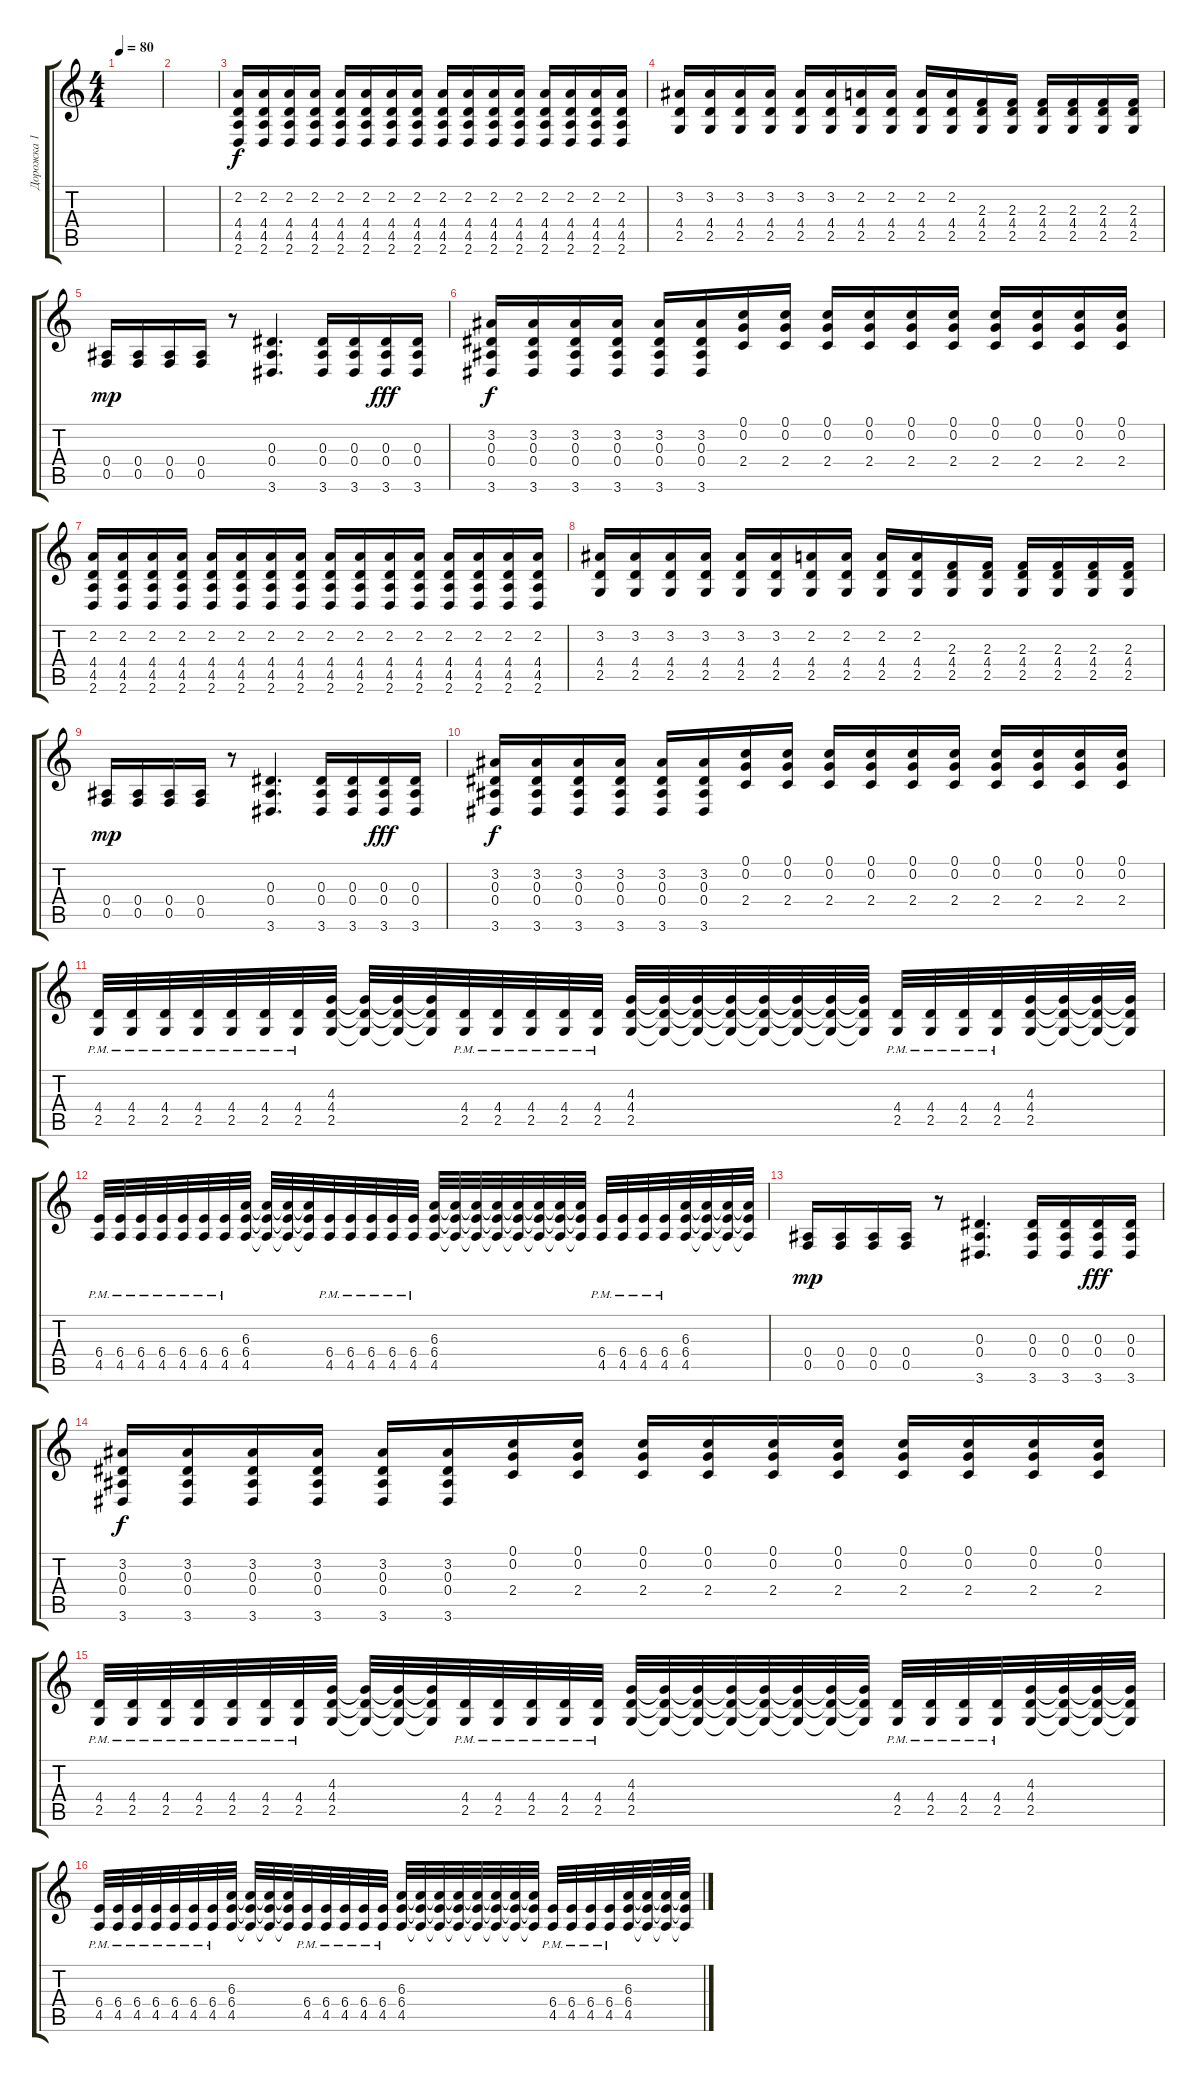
\track ("Дорожка 1" "Дорожка 1") {instrument distortionguitar}
\staff {score tabs}
\tuning (C4 G3 Eb3 Bb2 F2 C2) {hide}
\ts (4 4)
\tempo 80
\clef g2
\ks c
|
|
(2.2 4.4 4.5 2.6).16 (2.2 4.4 4.5 2.6).16 (2.2 4.4 4.5 2.6).16 (2.2 4.4 4.5 2.6).16 (2.2 4.4 4.5 2.6).16 (2.2 4.4 4.5 2.6).16 (2.2 4.4 4.5 2.6).16 (2.2 4.4 4.5 2.6).16 (2.2 4.4 4.5 2.6).16 (2.2 4.4 4.5 2.6).16 (2.2 4.4 4.5 2.6).16 (2.2 4.4 4.5 2.6).16 (2.2 4.4 4.5 2.6).16 (2.2 4.4 4.5 2.6).16 (2.2 4.4 4.5 2.6).16 (2.2 4.4 4.5 2.6).16 |
(3.2 4.4 2.5).16 (3.2 4.4 2.5).16 (3.2 4.4 2.5).16 (3.2 4.4 2.5).16 (3.2 4.4 2.5).16 (3.2 4.4 2.5).16 (2.2 4.4 2.5).16 (2.2 4.4 2.5).16 (2.2 4.4 2.5).16 (2.2 4.4 2.5).16 (2.3 4.4 2.5).16 (2.3 4.4 2.5).16 (2.3 4.4 2.5).16 (2.3 4.4 2.5).16 (2.3 4.4 2.5).16 (2.3 4.4 2.5).16 |
(0.4 0.5).16{dy mp} (0.4 0.5).16 (0.4 0.5).16 (0.4 0.5).16 r.8 (0.3 0.4 3.6).4{d} (0.3 0.4 3.6).16 (0.3 0.4 3.6).16 (0.3 0.4 3.6).16{dy fff} (0.3 0.4 3.6).16 |
(3.2 0.3 0.4 3.6).16{dy f} (3.2 0.3 0.4 3.6).16 (3.2 0.3 0.4 3.6).16 (3.2 0.3 0.4 3.6).16 (3.2 0.3 0.4 3.6).16 (3.2 0.3 0.4 3.6).16 (0.1 0.2 2.4).16 (0.1 0.2 2.4).16 (0.1 0.2 2.4).16 (0.1 0.2 2.4).16 (0.1 0.2 2.4).16 (0.1 0.2 2.4).16 (0.1 0.2 2.4).16 (0.1 0.2 2.4).16 (0.1 0.2 2.4).16 (0.1 0.2 2.4).16 |
(2.2 4.4 4.5 2.6).16 (2.2 4.4 4.5 2.6).16 (2.2 4.4 4.5 2.6).16 (2.2 4.4 4.5 2.6).16 (2.2 4.4 4.5 2.6).16 (2.2 4.4 4.5 2.6).16 (2.2 4.4 4.5 2.6).16 (2.2 4.4 4.5 2.6).16 (2.2 4.4 4.5 2.6).16 (2.2 4.4 4.5 2.6).16 (2.2 4.4 4.5 2.6).16 (2.2 4.4 4.5 2.6).16 (2.2 4.4 4.5 2.6).16 (2.2 4.4 4.5 2.6).16 (2.2 4.4 4.5 2.6).16 (2.2 4.4 4.5 2.6).16 |
(3.2 4.4 2.5).16 (3.2 4.4 2.5).16 (3.2 4.4 2.5).16 (3.2 4.4 2.5).16 (3.2 4.4 2.5).16 (3.2 4.4 2.5).16 (2.2 4.4 2.5).16 (2.2 4.4 2.5).16 (2.2 4.4 2.5).16 (2.2 4.4 2.5).16 (2.3 4.4 2.5).16 (2.3 4.4 2.5).16 (2.3 4.4 2.5).16 (2.3 4.4 2.5).16 (2.3 4.4 2.5).16 (2.3 4.4 2.5).16 |
(0.4 0.5).16{dy mp} (0.4 0.5).16 (0.4 0.5).16 (0.4 0.5).16 r.8 (0.3 0.4 3.6).4{d} (0.3 0.4 3.6).16 (0.3 0.4 3.6).16 (0.3 0.4 3.6).16{dy fff} (0.3 0.4 3.6).16 |
(3.2 0.3 0.4 3.6).16{dy f} (3.2 0.3 0.4 3.6).16 (3.2 0.3 0.4 3.6).16 (3.2 0.3 0.4 3.6).16 (3.2 0.3 0.4 3.6).16 (3.2 0.3 0.4 3.6).16 (0.1 0.2 2.4).16 (0.1 0.2 2.4).16 (0.1 0.2 2.4).16 (0.1 0.2 2.4).16 (0.1 0.2 2.4).16 (0.1 0.2 2.4).16 (0.1 0.2 2.4).16 (0.1 0.2 2.4).16 (0.1 0.2 2.4).16 (0.1 0.2 2.4).16 |
(4.4{pm} 2.5{pm}).32 (4.4{pm} 2.5{pm}).32 (4.4{pm} 2.5{pm}).32 (4.4{pm} 2.5{pm}).32 (4.4{pm} 2.5{pm}).32 (4.4{pm} 2.5{pm}).32 (4.4{pm} 2.5{pm}).32 (4.3 4.4 2.5).32 (4.3{t} 4.4{t} 2.5{t}).32 (4.3{t} 4.4{t} 2.5{t}).32 (4.3{t} 4.4{t} 2.5{t}).32 (4.4{pm} 2.5{pm}).32 (4.4{pm} 2.5{pm}).32 (4.4{pm} 2.5{pm}).32 (4.4{pm} 2.5{pm}).32 (4.4{pm} 2.5{pm}).32 (4.3 4.4 2.5).32 (4.3{t} 4.4{t} 2.5{t}).32 (4.3{t} 4.4{t} 2.5{t}).32 (4.3{t} 4.4{t} 2.5{t}).32 (4.3{t} 4.4{t} 2.5{t}).32 (4.3{t} 4.4{t} 2.5{t}).32 (4.3{t} 4.4{t} 2.5{t}).32 (4.3{t} 4.4{t} 2.5{t}).32 (4.4{pm} 2.5{pm}).32 (4.4{pm} 2.5{pm}).32 (4.4{pm} 2.5{pm}).32 (4.4{pm} 2.5{pm}).32 (4.3 4.4 2.5).32 (4.3{t} 4.4{t} 2.5{t}).32 (4.3{t} 4.4{t} 2.5{t}).32 (4.3{t} 4.4{t} 2.5{t}).32 |
(6.4{pm} 4.5{pm}).32 (6.4{pm} 4.5{pm}).32 (6.4{pm} 4.5{pm}).32 (6.4{pm} 4.5{pm}).32 (6.4{pm} 4.5{pm}).32 (6.4{pm} 4.5{pm}).32 (6.4{pm} 4.5{pm}).32 (6.3 6.4 4.5).32 (6.3{t} 6.4{t} 4.5{t}).32 (6.3{t} 6.4{t} 4.5{t}).32 (6.3{t} 6.4{t} 4.5{t}).32 (6.4{pm} 4.5{pm}).32 (6.4{pm} 4.5{pm}).32 (6.4{pm} 4.5{pm}).32 (6.4{pm} 4.5{pm}).32 (6.4{pm} 4.5{pm}).32 (6.3 6.4 4.5).32 (6.3{t} 6.4{t} 4.5{t}).32 (6.3{t} 6.4{t} 4.5{t}).32 (6.3{t} 6.4{t} 4.5{t}).32 (6.3{t} 6.4{t} 4.5{t}).32 (6.3{t} 6.4{t} 4.5{t}).32 (6.3{t} 6.4{t} 4.5{t}).32 (6.3{t} 6.4{t} 4.5{t}).32 (6.4{pm} 4.5{pm}).32 (6.4{pm} 4.5{pm}).32 (6.4{pm} 4.5{pm}).32 (6.4{pm} 4.5{pm}).32 (6.3 6.4 4.5).32 (6.3{t} 6.4{t} 4.5{t}).32 (6.3{t} 6.4{t} 4.5{t}).32 (6.3{t} 6.4{t} 4.5{t}).32 |
(0.4 0.5).16{dy mp} (0.4 0.5).16 (0.4 0.5).16 (0.4 0.5).16 r.8 (0.3 0.4 3.6).4{d} (0.3 0.4 3.6).16 (0.3 0.4 3.6).16 (0.3 0.4 3.6).16{dy fff} (0.3 0.4 3.6).16 |
(3.2 0.3 0.4 3.6).16{dy f} (3.2 0.3 0.4 3.6).16 (3.2 0.3 0.4 3.6).16 (3.2 0.3 0.4 3.6).16 (3.2 0.3 0.4 3.6).16 (3.2 0.3 0.4 3.6).16 (0.1 0.2 2.4).16 (0.1 0.2 2.4).16 (0.1 0.2 2.4).16 (0.1 0.2 2.4).16 (0.1 0.2 2.4).16 (0.1 0.2 2.4).16 (0.1 0.2 2.4).16 (0.1 0.2 2.4).16 (0.1 0.2 2.4).16 (0.1 0.2 2.4).16 |
(4.4{pm} 2.5{pm}).32 (4.4{pm} 2.5{pm}).32 (4.4{pm} 2.5{pm}).32 (4.4{pm} 2.5{pm}).32 (4.4{pm} 2.5{pm}).32 (4.4{pm} 2.5{pm}).32 (4.4{pm} 2.5{pm}).32 (4.3 4.4 2.5).32 (4.3{t} 4.4{t} 2.5{t}).32 (4.3{t} 4.4{t} 2.5{t}).32 (4.3{t} 4.4{t} 2.5{t}).32 (4.4{pm} 2.5{pm}).32 (4.4{pm} 2.5{pm}).32 (4.4{pm} 2.5{pm}).32 (4.4{pm} 2.5{pm}).32 (4.4{pm} 2.5{pm}).32 (4.3 4.4 2.5).32 (4.3{t} 4.4{t} 2.5{t}).32 (4.3{t} 4.4{t} 2.5{t}).32 (4.3{t} 4.4{t} 2.5{t}).32 (4.3{t} 4.4{t} 2.5{t}).32 (4.3{t} 4.4{t} 2.5{t}).32 (4.3{t} 4.4{t} 2.5{t}).32 (4.3{t} 4.4{t} 2.5{t}).32 (4.4{pm} 2.5{pm}).32 (4.4{pm} 2.5{pm}).32 (4.4{pm} 2.5{pm}).32 (4.4{pm} 2.5{pm}).32 (4.3 4.4 2.5).32 (4.3{t} 4.4{t} 2.5{t}).32 (4.3{t} 4.4{t} 2.5{t}).32 (4.3{t} 4.4{t} 2.5{t}).32 |
(6.4{pm} 4.5{pm}).32 (6.4{pm} 4.5{pm}).32 (6.4{pm} 4.5{pm}).32 (6.4{pm} 4.5{pm}).32 (6.4{pm} 4.5{pm}).32 (6.4{pm} 4.5{pm}).32 (6.4{pm} 4.5{pm}).32 (6.3 6.4 4.5).32 (6.3{t} 6.4{t} 4.5{t}).32 (6.3{t} 6.4{t} 4.5{t}).32 (6.3{t} 6.4{t} 4.5{t}).32 (6.4{pm} 4.5{pm}).32 (6.4{pm} 4.5{pm}).32 (6.4{pm} 4.5{pm}).32 (6.4{pm} 4.5{pm}).32 (6.4{pm} 4.5{pm}).32 (6.3 6.4 4.5).32 (6.3{t} 6.4{t} 4.5{t}).32 (6.3{t} 6.4{t} 4.5{t}).32 (6.3{t} 6.4{t} 4.5{t}).32 (6.3{t} 6.4{t} 4.5{t}).32 (6.3{t} 6.4{t} 4.5{t}).32 (6.3{t} 6.4{t} 4.5{t}).32 (6.3{t} 6.4{t} 4.5{t}).32 (6.4{pm} 4.5{pm}).32 (6.4{pm} 4.5{pm}).32 (6.4{pm} 4.5{pm}).32 (6.4{pm} 4.5{pm}).32 (6.3 6.4 4.5).32 (6.3{t} 6.4{t} 4.5{t}).32 (6.3{t} 6.4{t} 4.5{t}).32 (6.3{t} 6.4{t} 4.5{t}).32
